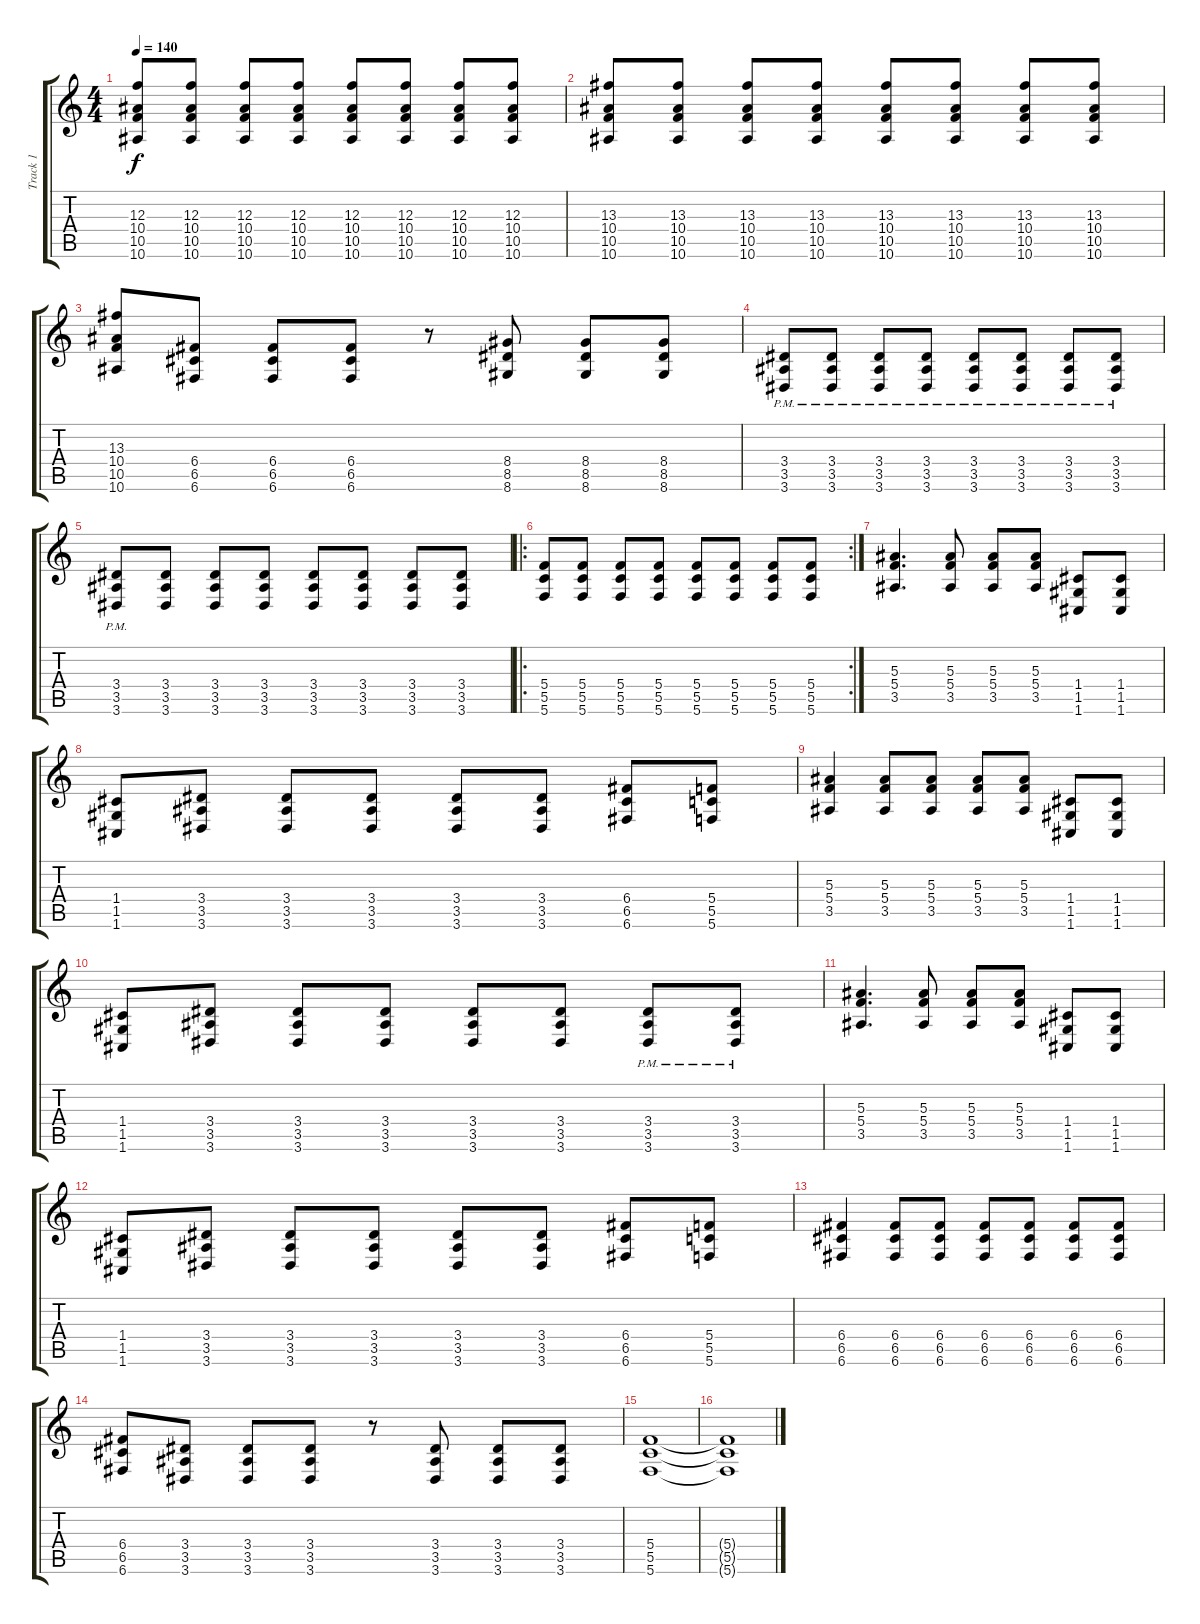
\track ("Track 1" "Track 1") {instrument distortionguitar}
\staff {score tabs}
\tuning (D4 A3 F3 C3 G2 C2) {hide}
\ts (4 4)
\tempo 140
\clef g2
\ks c
(12.3 10.4 10.5 10.6).8{dy f} (12.3 10.4 10.5 10.6).8 (12.3 10.4 10.5 10.6).8 (12.3 10.4 10.5 10.6).8 (12.3 10.4 10.5 10.6).8 (12.3 10.4 10.5 10.6).8 (12.3 10.4 10.5 10.6).8 (12.3 10.4 10.5 10.6).8 |
(13.3 10.4 10.5 10.6).8 (13.3 10.4 10.5 10.6).8 (13.3 10.4 10.5 10.6).8 (13.3 10.4 10.5 10.6).8 (13.3 10.4 10.5 10.6).8 (13.3 10.4 10.5 10.6).8 (13.3 10.4 10.5 10.6).8 (13.3 10.4 10.5 10.6).8 |
(13.3 10.4 10.5 10.6).8 (6.4 6.5 6.6).8 (6.4 6.5 6.6).8 (6.4 6.5 6.6).8 r.8 (8.4 8.5 8.6).8 (8.4 8.5 8.6).8 (8.4 8.5 8.6).8 |
(3.4{pm} 3.5{pm} 3.6{pm}).8 (3.4{pm} 3.5{pm} 3.6{pm}).8 (3.4{pm} 3.5{pm} 3.6{pm}).8 (3.4{pm} 3.5{pm} 3.6{pm}).8 (3.4{pm} 3.5{pm} 3.6{pm}).8 (3.4{pm} 3.5{pm} 3.6{pm}).8 (3.4{pm} 3.5{pm} 3.6{pm}).8 (3.4{pm} 3.5{pm} 3.6{pm}).8 |
(3.4{pm} 3.5{pm} 3.6{pm}).8 (3.4 3.5 3.6).8 (3.4 3.5 3.6).8 (3.4 3.5 3.6).8 (3.4 3.5 3.6).8 (3.4 3.5 3.6).8 (3.4 3.5 3.6).8 (3.4 3.5 3.6).8 |
\ro
\rc 2
(5.4 5.5 5.6).8 (5.4 5.5 5.6).8 (5.4 5.5 5.6).8 (5.4 5.5 5.6).8 (5.4 5.5 5.6).8 (5.4 5.5 5.6).8 (5.4 5.5 5.6).8 (5.4 5.5 5.6).8 |
(5.3 5.4 3.5).4{d} (5.3 5.4 3.5).8 (5.3 5.4 3.5).8 (5.3 5.4 3.5).8 (1.4 1.5 1.6).8 (1.4 1.5 1.6).8 |
(1.4 1.5 1.6).8 (3.4 3.5 3.6).8 (3.4 3.5 3.6).8 (3.4 3.5 3.6).8 (3.4 3.5 3.6).8 (3.4 3.5 3.6).8 (6.4 6.5 6.6).8 (5.4 5.5 5.6).8 |
(5.3 5.4 3.5).4 (5.3 5.4 3.5).8 (5.3 5.4 3.5).8 (5.3 5.4 3.5).8 (5.3 5.4 3.5).8 (1.4 1.5 1.6).8 (1.4 1.5 1.6).8 |
(1.4 1.5 1.6).8 (3.4 3.5 3.6).8 (3.4 3.5 3.6).8 (3.4 3.5 3.6).8 (3.4 3.5 3.6).8 (3.4 3.5 3.6).8 (3.4{pm} 3.5{pm} 3.6).8 (3.4{pm} 3.5{pm} 3.6{pm}).8 |
(5.3 5.4 3.5).4{d} (5.3 5.4 3.5).8 (5.3 5.4 3.5).8 (5.3 5.4 3.5).8 (1.4 1.5 1.6).8 (1.4 1.5 1.6).8 |
(1.4 1.5 1.6).8 (3.4 3.5 3.6).8 (3.4 3.5 3.6).8 (3.4 3.5 3.6).8 (3.4 3.5 3.6).8 (3.4 3.5 3.6).8 (6.4 6.5 6.6).8 (5.4 5.5 5.6).8 |
(6.4 6.5 6.6).4 (6.4 6.5 6.6).8 (6.4 6.5 6.6).8 (6.4 6.5 6.6).8 (6.4 6.5 6.6).8 (6.4 6.5 6.6).8 (6.4 6.5 6.6).8 |
(6.4 6.5 6.6).8 (3.4 3.5 3.6).8 (3.4 3.5 3.6).8 (3.4 3.5 3.6).8 r.8 (3.4 3.5 3.6).8 (3.4 3.5 3.6).8 (3.4 3.5 3.6).8 |
(5.4 5.5 5.6).1 |
(5.4{t} 5.5{t} 5.6{t}).1
